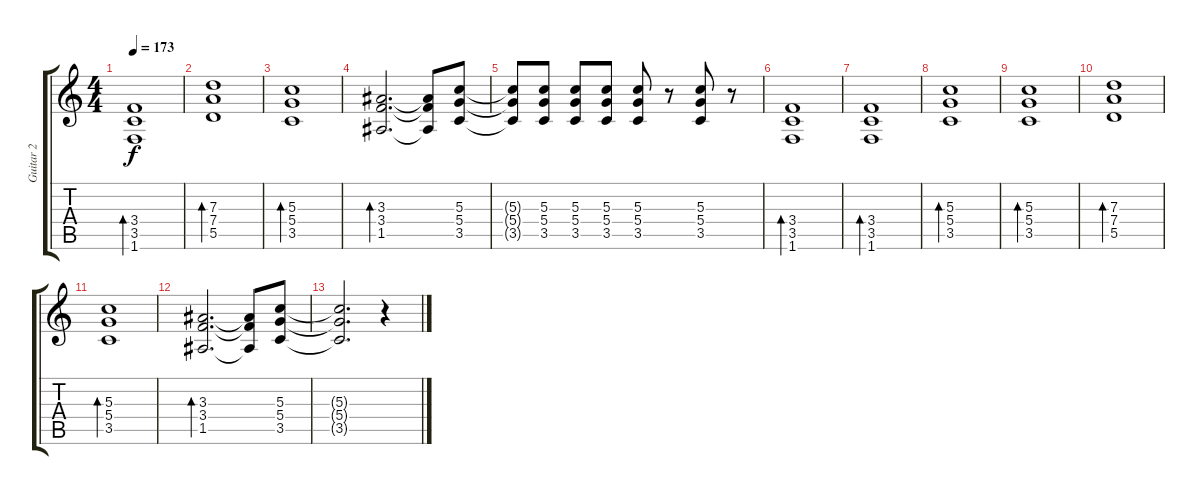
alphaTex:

\track ("Guitar 2" "Guitar 2") {instrument overdrivenguitar}
\staff {score tabs}
\tuning (E4 B3 G3 D3 A2 E2) {hide}
\ts (4 4)
\tempo 173
\clef g2
\ks c
(3.4 3.5 1.6).1{bd 480 dy f} |
(7.3 7.4 5.5).1{bd 480} |
(5.3 5.4 3.5).1{bd 480} |
(3.3 3.4 1.5).2{d bd 480} (3.3{t} 3.4{t} 1.5{t}).8 (5.3 5.4 3.5).8 |
(5.3{t} 5.4{t} 3.5{t}).8 (5.3 5.4 3.5).8 (5.3 5.4 3.5).8 (5.3 5.4 3.5).8 (5.3 5.4 3.5).8 r.8 (5.3 5.4 3.5).8 r.8 |
(3.4 3.5 1.6).1{bd 480} |
(3.4 3.5 1.6).1{bd 480} |
(5.3 5.4 3.5).1{bd 480} |
(5.3 5.4 3.5).1{bd 480} |
(7.3 7.4 5.5).1{bd 480} |
(5.3 5.4 3.5).1{bd 480} |
(3.3 3.4 1.5).2{d bd 480} (3.3{t} 3.4{t} 1.5{t}).8 (5.3 5.4 3.5).8 |
(5.3{t} 5.4{t} 3.5{t}).2{d} r.4
